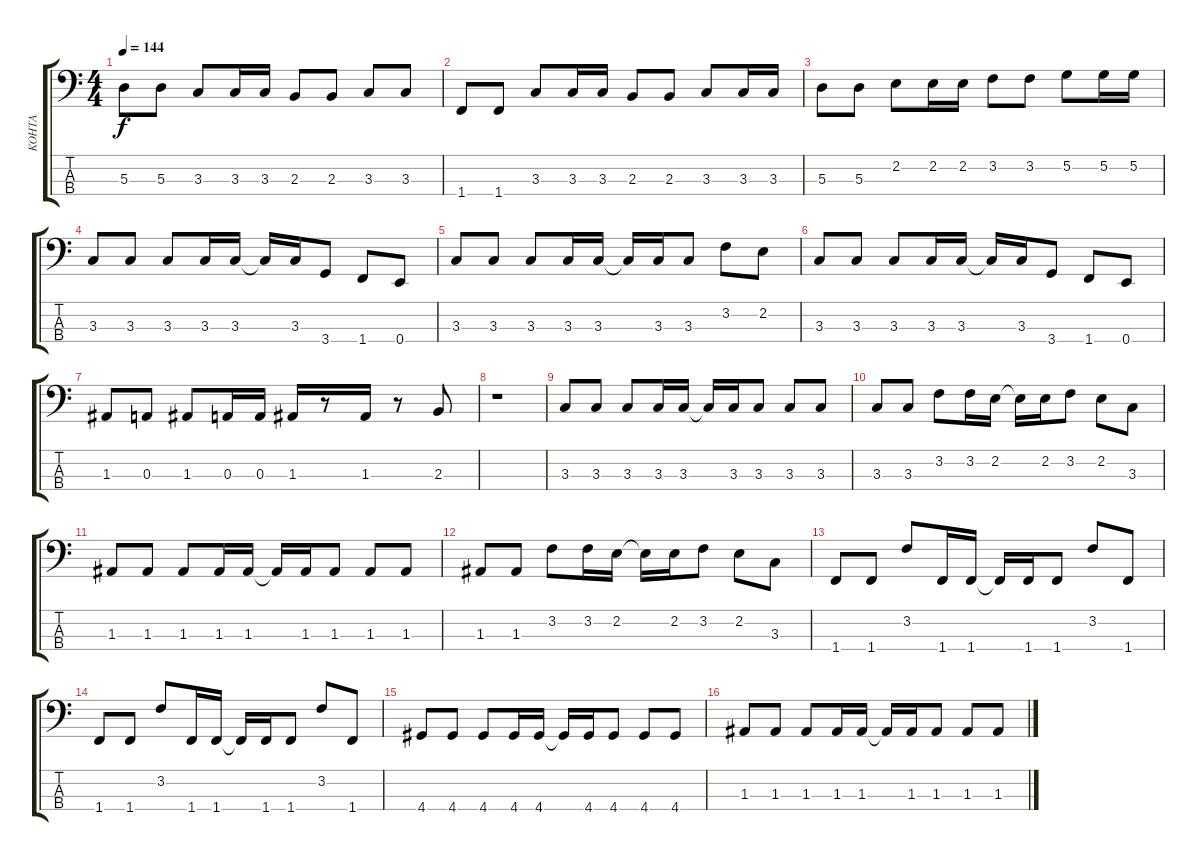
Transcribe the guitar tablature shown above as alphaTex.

\track ("KOHTA" "KOHTA") {instrument electricbasspick}
\staff {score tabs}
\tuning (G2 D2 A1 E1) {hide}
\ts (4 4)
\tempo 144
\clef f4
\ks c
5.3.8{dy f} 5.3.8 3.3.8 3.3.16 3.3.16 2.3.8 2.3.8 3.3.8 3.3.8 |
1.4.8 1.4.8 3.3.8 3.3.16 3.3.16 2.3.8 2.3.8 3.3.8 3.3.16 3.3.16 |
5.3.8 5.3.8 2.2.8 2.2.16 2.2.16 3.2.8 3.2.8 5.2.8 5.2.16 5.2.16 |
3.3.8 3.3.8 3.3.8 3.3.16 3.3.16 3.3{t}.16 3.3.16 3.4.8 1.4.8 0.4.8 |
3.3.8 3.3.8 3.3.8 3.3.16 3.3.16 3.3{t}.16 3.3.16 3.3.8 3.2.8 2.2.8 |
3.3.8 3.3.8 3.3.8 3.3.16 3.3.16 3.3{t}.16 3.3.16 3.4.8 1.4.8 0.4.8 |
1.3.8 0.3.8 1.3.8 0.3.16 0.3.16 1.3.16 r.8 1.3.16 r.8 2.3.8 |
r.1 |
3.3.8 3.3.8 3.3.8 3.3.16 3.3.16 3.3{t}.16 3.3.16 3.3.8 3.3.8 3.3.8 |
3.3.8 3.3.8 3.2.8 3.2.16 2.2.16 2.2{t}.16 2.2.16 3.2.8 2.2.8 3.3.8 |
1.3.8 1.3.8 1.3.8 1.3.16 1.3.16 1.3{t}.16 1.3.16 1.3.8 1.3.8 1.3.8 |
1.3.8 1.3.8 3.2.8 3.2.16 2.2.16 2.2{t}.16 2.2.16 3.2.8 2.2.8 3.3.8 |
1.4.8 1.4.8 3.2.8 1.4.16 1.4.16 1.4{t}.16 1.4.16 1.4.8 3.2.8 1.4.8 |
1.4.8 1.4.8 3.2.8 1.4.16 1.4.16 1.4{t}.16 1.4.16 1.4.8 3.2.8 1.4.8 |
4.4.8 4.4.8 4.4.8 4.4.16 4.4.16 4.4{t}.16 4.4.16 4.4.8 4.4.8 4.4.8 |
1.3.8 1.3.8 1.3.8 1.3.16 1.3.16 1.3{t}.16 1.3.16 1.3.8 1.3.8 1.3.8
